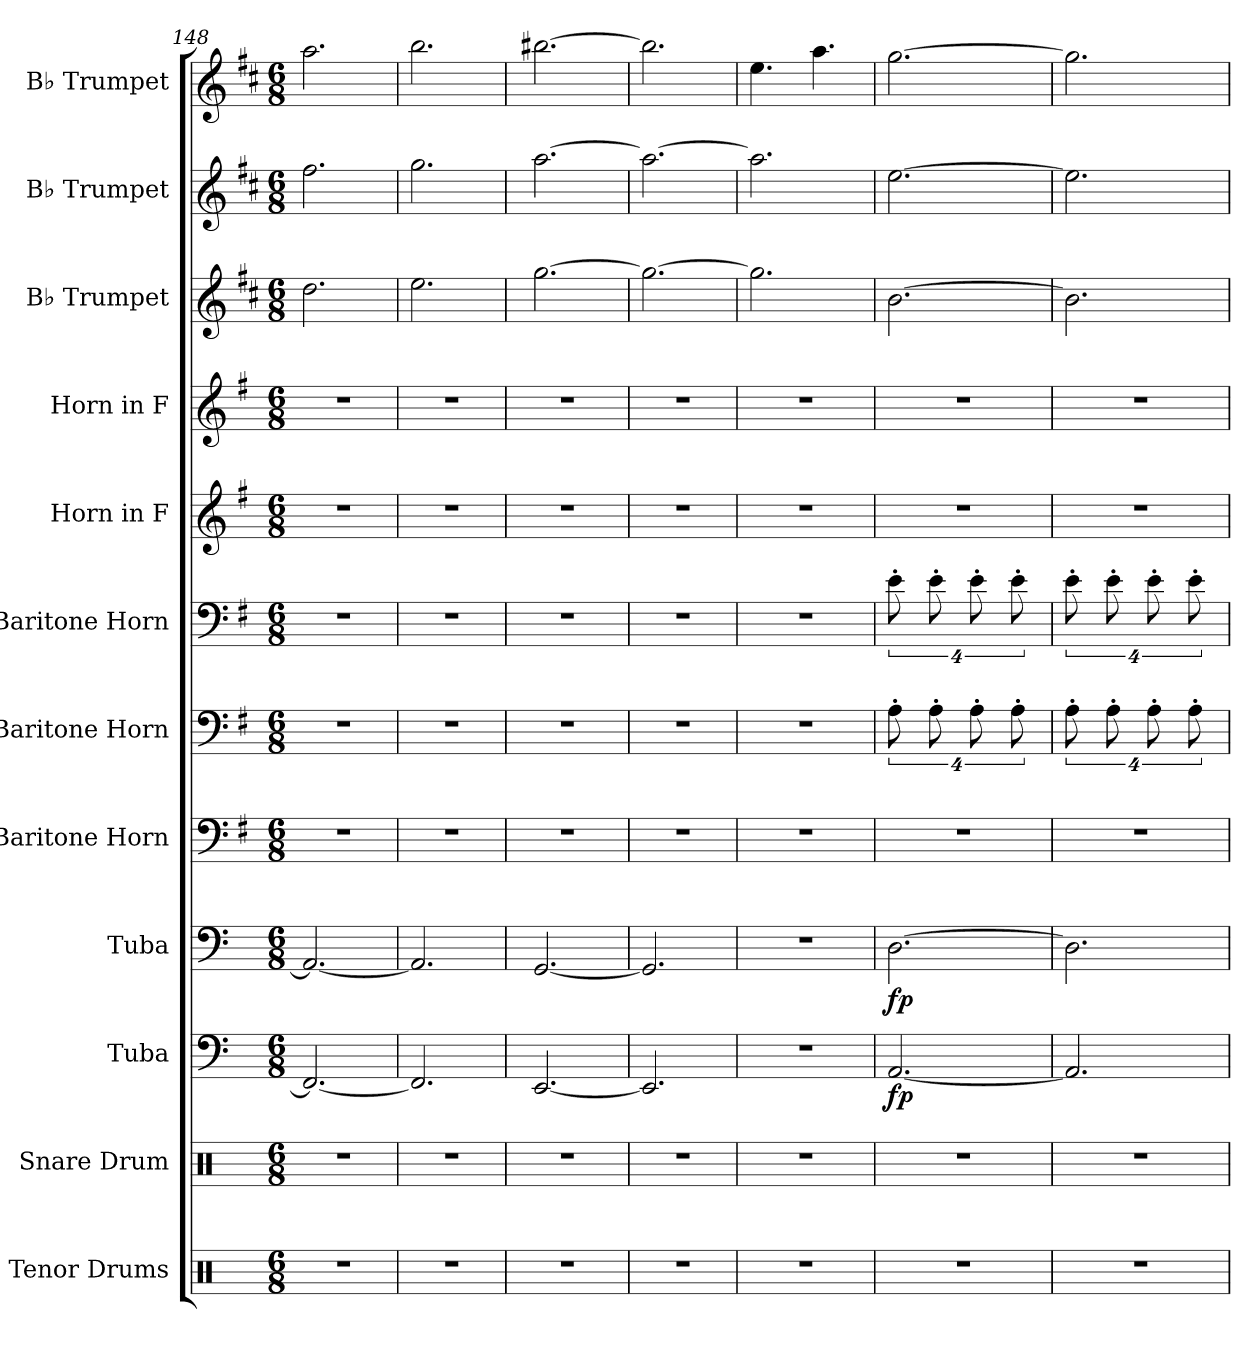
**kern	**kern	**kern	**dynam	**kern	**dynam	**kern	**kern	**kern	**kern	**kern	**kern	**kern	**kern
*part12	*part11	*part10	*part10	*part9	*part9	*part8	*part7	*part6	*part5	*part4	*part3	*part2	*part1
*staff12	*staff11	*staff10	*staff10	*staff9	*staff9	*staff8	*staff7	*staff6	*staff5	*staff4	*staff3	*staff2	*staff1
*I"Tenor Drums	*I"Snare Drum	*I"Tuba	*	*I"Tuba	*	*I"Baritone Horn	*I"Baritone Horn	*I"Baritone Horn	*I"Horn in F	*I"Horn in F	*I"B♭ Trumpet	*I"B♭ Trumpet	*I"B♭ Trumpet
*I'T.D.	*I'S.D.	*I'Tba.	*	*I'Tba.	*	*I'Bar. Hn.	*I'Bar. Hn.	*I'Bar. Hn.	*	*	*I'B♭ Tpt.	*I'B♭ Tpt.	*I'B♭ Tpt.
*clefX	*clefX	*clefF4	*	*clefF4	*	*clefF4	*clefF4	*clefF4	*clefG2	*clefG2	*clefG2	*clefG2	*clefG2
*	*	*	*	*	*	*ITrd4c7	*ITrd4c7	*ITrd4c7	*ITrd4c7	*ITrd4c7	*ITrd1c2	*ITrd1c2	*ITrd1c2
*k[]	*k[]	*k[]	*	*k[]	*	*k[]	*k[]	*k[]	*k[]	*k[]	*k[]	*k[]	*k[]
*M6/8	*M6/8	*M6/8	*	*M6/8	*	*M6/8	*M6/8	*M6/8	*M6/8	*M6/8	*M6/8	*M6/8	*M6/8
=148	=148	=148	=148	=148	=148	=148	=148	=148	=148	=148	=148	=148	=148
2.r	2.r	2.FF/_	.	2.AA#/_	.	2.r	2.r	2.r	2.r	2.r	2.cc\	2.ee\	2.gg\
=149	=149	=149	=149	=149	=149	=149	=149	=149	=149	=149	=149	=149	=149
2.r	2.r	2.FF/]	.	2.AA#/]	.	2.r	2.r	2.r	2.r	2.r	2.dd\	2.ff\	2.aa\
=150	=150	=150	=150	=150	=150	=150	=150	=150	=150	=150	=150	=150	=150
2.r	2.r	[2.EE/	.	[2.GG/	.	2.r	2.r	2.r	2.r	2.r	[2.ff\	[2.gg\	[2.aa#X\
=151	=151	=151	=151	=151	=151	=151	=151	=151	=151	=151	=151	=151	=151
2.r	2.r	2.EE/]	.	2.GG/]	.	2.r	2.r	2.r	2.r	2.r	2.ff\_	2.gg\_	2.aa#\]
!!LO:PB:g=z
=152	=152	=152	=152	=152	=152	=152	=152	=152	=152	=152	=152	=152	=152
2.r	2.r	2.r	.	2.r	.	2.r	2.r	2.r	2.r	2.r	2.ff\]	2.gg\]	4.dd\
.	.	.	.	.	.	.	.	.	.	.	.	.	4.gg\
=153	=153	=153	=153	=153	=153	=153	=153	=153	=153	=153	=153	=153	=153
!	!	!	!LO:DY:b	!	!LO:DY:b	!	!	!	!	!	!	!	!
2.r	2.r	[2.AA/	fp	[2.D\	fp	2.r	16%3D'\	16%3A'\	2.r	2.r	[2.a\	[2.dd\	[2.ff\
.	.	.	.	.	.	.	16%3D'\	16%3A'\	.	.	.	.	.
.	.	.	.	.	.	.	16%3D'\	16%3A'\	.	.	.	.	.
.	.	.	.	.	.	.	16%3D'\	16%3A'\	.	.	.	.	.
=154	=154	=154	=154	=154	=154	=154	=154	=154	=154	=154	=154	=154	=154
2.r	2.r	2.AA/]	.	2.D\]	.	2.r	16%3D'\	16%3A'\	2.r	2.r	2.a\]	2.dd\]	2.ff\]
.	.	.	.	.	.	.	16%3D'\	16%3A'\	.	.	.	.	.
.	.	.	.	.	.	.	16%3D'\	16%3A'\	.	.	.	.	.
.	.	.	.	.	.	.	16%3D'\	16%3A'\	.	.	.	.	.
=	=	=	=	=	=	=	=	=	=	=	=	=	=
*-	*-	*-	*-	*-	*-	*-	*-	*-	*-	*-	*-	*-	*-
